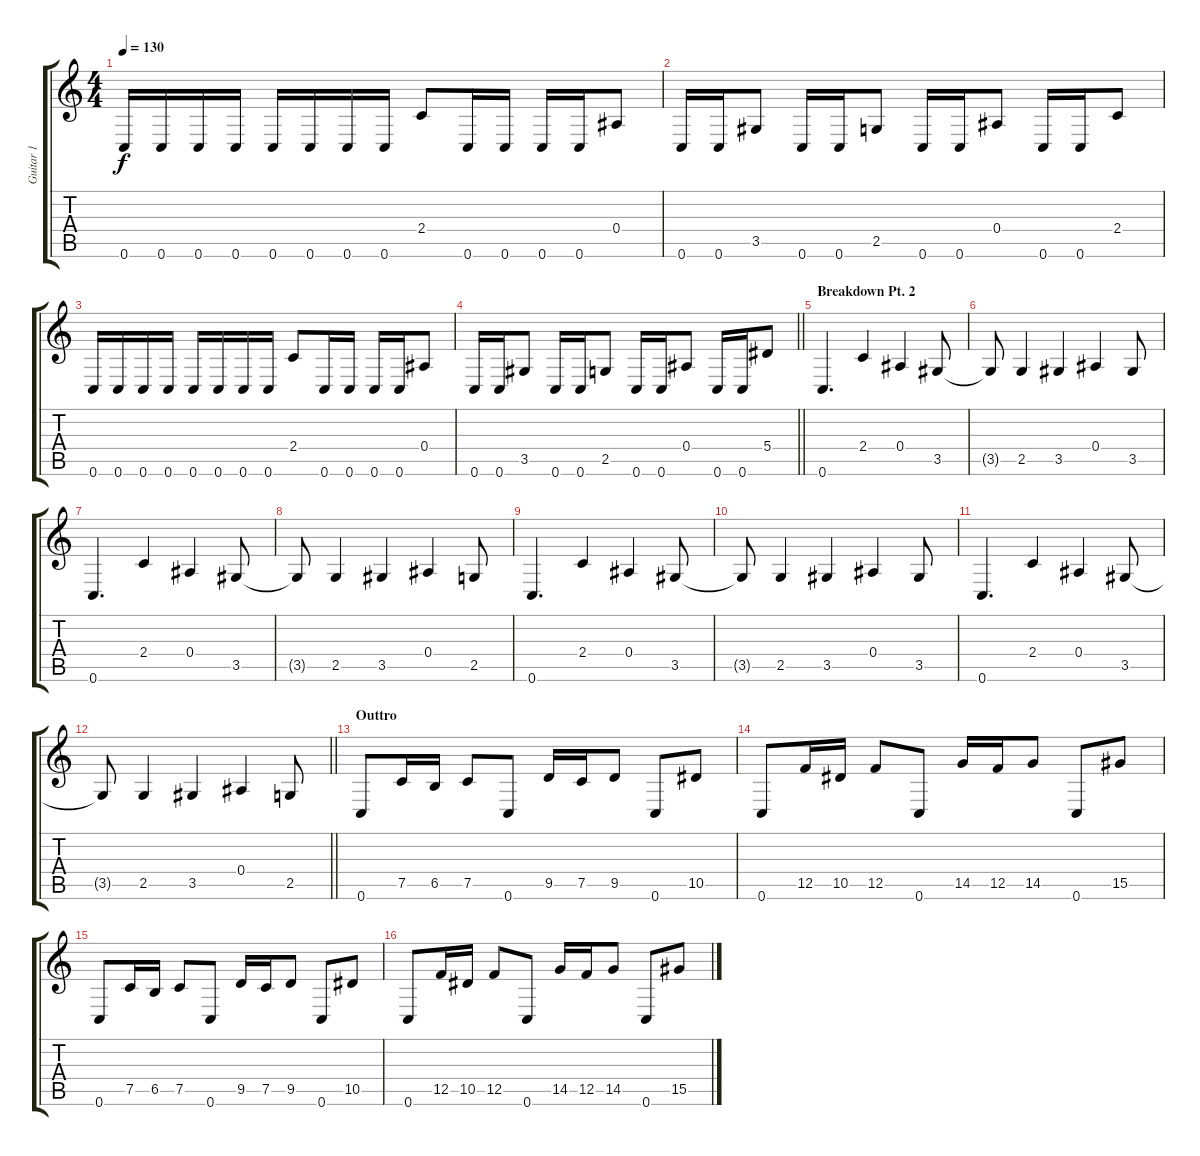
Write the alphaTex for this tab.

\track ("Guitar 1" "Guitar 1") {instrument distortionguitar}
\staff {score tabs}
\tuning (C4 G3 Eb3 Bb2 F2 C2) {hide}
\ts (4 4)
\tempo 130
\clef g2
\ks c
0.6.16{dy f} 0.6.16 0.6.16 0.6.16 0.6.16 0.6.16 0.6.16 0.6.16 2.4.8 0.6.16 0.6.16 0.6.16 0.6.16 0.4.8 |
0.6.16 0.6.16 3.5.8 0.6.16 0.6.16 2.5.8 0.6.16 0.6.16 0.4.8 0.6.16 0.6.16 2.4.8 |
0.6.16 0.6.16 0.6.16 0.6.16 0.6.16 0.6.16 0.6.16 0.6.16 2.4.8 0.6.16 0.6.16 0.6.16 0.6.16 0.4.8 |
\barLineRight lightlight
0.6.16 0.6.16 3.5.8 0.6.16 0.6.16 2.5.8 0.6.16 0.6.16 0.4.8 0.6.16 0.6.16 5.4.8 |
\section ("" "Breakdown Pt. 2")
0.6.4{d} 2.4.4 0.4.4 3.5.8 |
3.5{t}.8 2.5.4 3.5.4 0.4.4 3.5.8 |
0.6.4{d} 2.4.4 0.4.4 3.5.8 |
3.5{t}.8 2.5.4 3.5.4 0.4.4 2.5.8 |
0.6.4{d} 2.4.4 0.4.4 3.5.8 |
3.5{t}.8 2.5.4 3.5.4 0.4.4 3.5.8 |
0.6.4{d} 2.4.4 0.4.4 3.5.8 |
\barLineRight lightlight
3.5{t}.8 2.5.4 3.5.4 0.4.4 2.5.8 |
\section ("" "Outtro")
0.6.8 7.5.16 6.5.16 7.5.8 0.6.8 9.5.16 7.5.16 9.5.8 0.6.8 10.5.8 |
0.6.8 12.5.16 10.5.16 12.5.8 0.6.8 14.5.16 12.5.16 14.5.8 0.6.8 15.5.8 |
0.6.8 7.5.16 6.5.16 7.5.8 0.6.8 9.5.16 7.5.16 9.5.8 0.6.8 10.5.8 |
0.6.8 12.5.16 10.5.16 12.5.8 0.6.8 14.5.16 12.5.16 14.5.8 0.6.8 15.5.8
